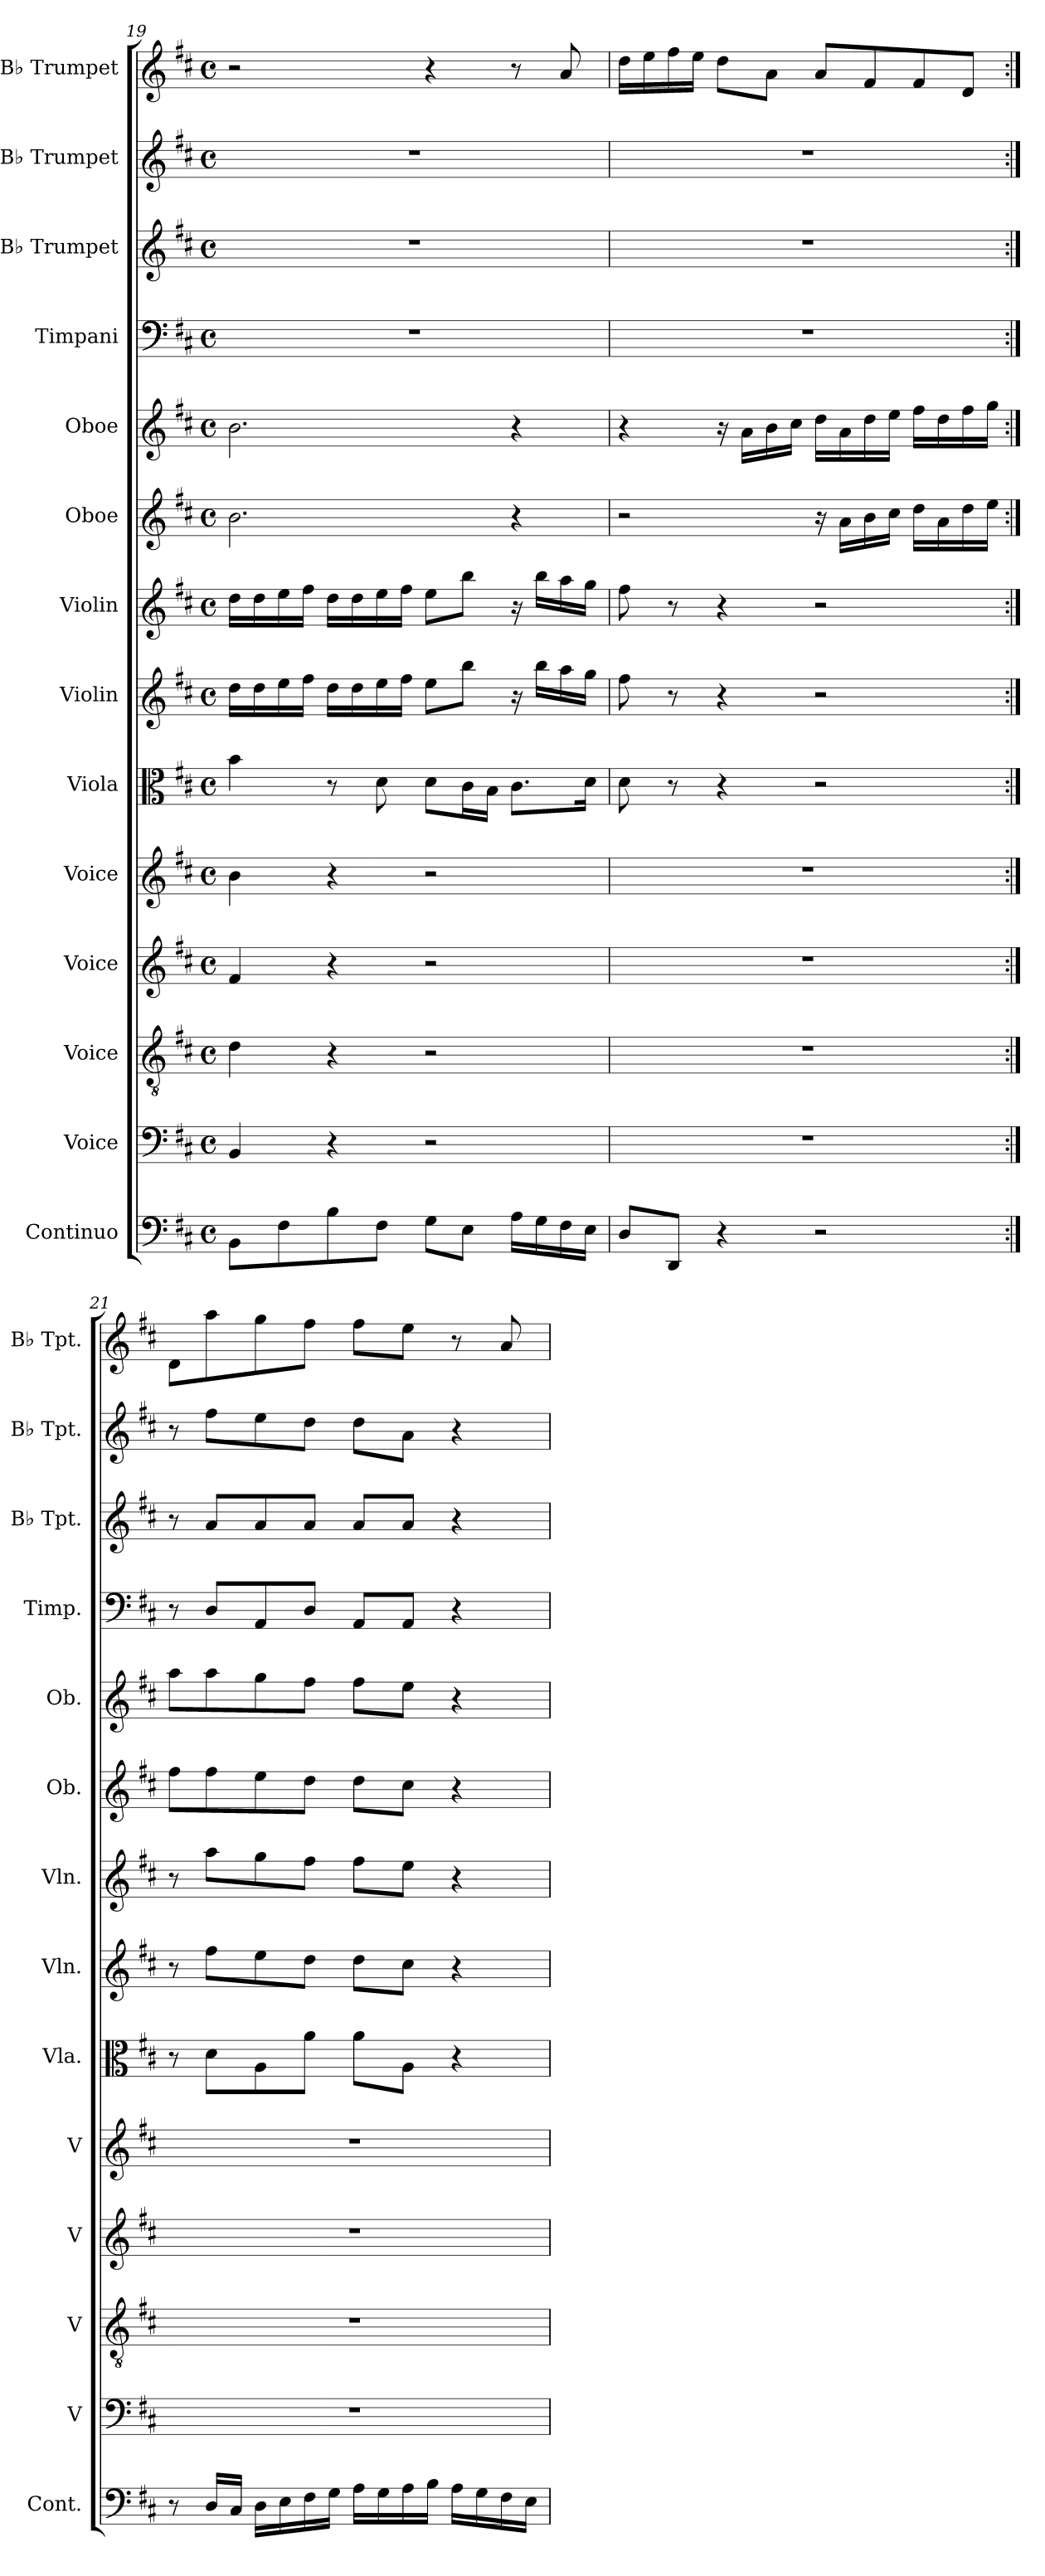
**kern	**kern	**kern	**kern	**kern	**kern	**kern	**kern	**kern	**kern	**kern	**kern	**kern	**kern
*part14	*part13	*part12	*part11	*part10	*part9	*part8	*part7	*part6	*part5	*part4	*part3	*part2	*part1
*staff14	*staff13	*staff12	*staff11	*staff10	*staff9	*staff8	*staff7	*staff6	*staff5	*staff4	*staff3	*staff2	*staff1
*I"Continuo	*I"Voice	*I"Voice	*I"Voice	*I"Voice	*I"Viola	*I"Violin	*I"Violin	*I"Oboe	*I"Oboe	*I"Timpani	*I"B♭ Trumpet	*I"B♭ Trumpet	*I"B♭ Trumpet
*I'Cont.	*I'V	*I'V	*I'V	*I'V	*I'Vla.	*I'Vln.	*I'Vln.	*I'Ob.	*I'Ob.	*I'Timp.	*I'B♭ Tpt.	*I'B♭ Tpt.	*I'B♭ Tpt.
*clefF4	*clefF4	*clefGv2	*clefG2	*clefG2	*clefC3	*clefG2	*clefG2	*clefG2	*clefG2	*clefF4	*clefG2	*clefG2	*clefG2
*	*	*	*	*	*	*	*	*	*	*	*ITrd1c2	*ITrd1c2	*ITrd1c2
*k[f#c#]	*k[f#c#]	*k[f#c#]	*k[f#c#]	*k[f#c#]	*k[f#c#]	*k[f#c#]	*k[f#c#]	*k[f#c#]	*k[f#c#]	*k[f#c#]	*k[]	*k[]	*k[]
*M4/4	*M4/4	*M4/4	*M4/4	*M4/4	*M4/4	*M4/4	*M4/4	*M4/4	*M4/4	*M4/4	*M4/4	*M4/4	*M4/4
*met(c)	*met(c)	*met(c)	*met(c)	*met(c)	*met(c)	*met(c)	*met(c)	*met(c)	*met(c)	*met(c)	*met(c)	*met(c)	*met(c)
=19	=19	=19	=19	=19	=19	=19	=19	=19	=19	=19	=19	=19	=19
8BBL	4BB	4d	4f#	4b	4b	16ddLL	16ddLL	2.b	2.b	1r	1r	1r	2r
.	.	.	.	.	.	16dd	16dd	.	.	.	.	.	.
8F#	.	.	.	.	.	16ee	16ee	.	.	.	.	.	.
.	.	.	.	.	.	16ff#JJ	16ff#JJ	.	.	.	.	.	.
8B	4r	4r	4r	4r	8r	16ddLL	16ddLL	.	.	.	.	.	.
.	.	.	.	.	.	16dd	16dd	.	.	.	.	.	.
8F#J	.	.	.	.	8d	16ee	16ee	.	.	.	.	.	.
.	.	.	.	.	.	16ff#JJ	16ff#JJ	.	.	.	.	.	.
8GL	2r	2r	2r	2r	8dL	8eeL	8eeL	.	.	.	.	.	4r
8EJ	.	.	.	.	16c#L	8bbJ	8bbJ	.	.	.	.	.	.
.	.	.	.	.	16BJJ	.	.	.	.	.	.	.	.
16ALL	.	.	.	.	8.c#L	16r	16r	4r	4r	.	.	.	8r
16G	.	.	.	.	.	16bbLL	16bbLL	.	.	.	.	.	.
16F#	.	.	.	.	.	16aa	16aa	.	.	.	.	.	8g
16EJJ	.	.	.	.	16dJk	16ggJJ	16ggJJ	.	.	.	.	.	.
=20	=20	=20	=20	=20	=20	=20	=20	=20	=20	=20	=20	=20	=20
8DL	1r	1r	1r	1r	8d	8ff#	8ff#	2r	4r	1r	1r	1r	16ccLL
.	.	.	.	.	.	.	.	.	.	.	.	.	16dd
8DDJ	.	.	.	.	8r	8r	8r	.	.	.	.	.	16ee
.	.	.	.	.	.	.	.	.	.	.	.	.	16ddJJ
4r	.	.	.	.	4r	4r	4r	.	16r	.	.	.	8ccL
.	.	.	.	.	.	.	.	.	16aLL	.	.	.	.
.	.	.	.	.	.	.	.	.	16b	.	.	.	8gJ
.	.	.	.	.	.	.	.	.	16cc#JJ	.	.	.	.
2r	.	.	.	.	2r	2r	2r	16r	16ddLL	.	.	.	8gL
.	.	.	.	.	.	.	.	16aLL	16a	.	.	.	.
.	.	.	.	.	.	.	.	16b	16dd	.	.	.	8e
.	.	.	.	.	.	.	.	16cc#JJ	16eeJJ	.	.	.	.
.	.	.	.	.	.	.	.	16ddLL	16ff#LL	.	.	.	8e
.	.	.	.	.	.	.	.	16a	16dd	.	.	.	.
.	.	.	.	.	.	.	.	16dd	16ff#	.	.	.	8cJ
.	.	.	.	.	.	.	.	16eeJJ	16ggJJ	.	.	.	.
=21:|!	=21:|!	=21:|!	=21:|!	=21:|!	=21:|!	=21:|!	=21:|!	=21:|!	=21:|!	=21:|!	=21:|!	=21:|!	=21:|!
8r	1r	1r	1r	1r	8r	8r	8r	8ff#L	8aaL	8r	8r	8r	8cL
16DLL	.	.	.	.	8dL	8ff#L	8aaL	8ff#	8aa	8DL	8gL	8eeL	8gg
16C#JJ	.	.	.	.	.	.	.	.	.	.	.	.	.
16DLL	.	.	.	.	8A	8ee	8gg	8ee	8gg	8AA	8g	8dd	8ff
16E	.	.	.	.	.	.	.	.	.	.	.	.	.
16F#	.	.	.	.	8aJ	8ddJ	8ff#J	8ddJ	8ff#J	8DJ	8gJ	8ccJ	8eeJ
16GJJ	.	.	.	.	.	.	.	.	.	.	.	.	.
16ALL	.	.	.	.	8aL	8ddL	8ff#L	8ddL	8ff#L	8AAL	8gL	8ccL	8eeL
16G	.	.	.	.	.	.	.	.	.	.	.	.	.
16A	.	.	.	.	8AJ	8cc#J	8eeJ	8cc#J	8eeJ	8AAJ	8gJ	8gJ	8ddJ
16BJJ	.	.	.	.	.	.	.	.	.	.	.	.	.
16ALL	.	.	.	.	4r	4r	4r	4r	4r	4r	4r	4r	8r
16G	.	.	.	.	.	.	.	.	.	.	.	.	.
16F#	.	.	.	.	.	.	.	.	.	.	.	.	8g
16EJJ	.	.	.	.	.	.	.	.	.	.	.	.	.
=	=	=	=	=	=	=	=	=	=	=	=	=	=
*-	*-	*-	*-	*-	*-	*-	*-	*-	*-	*-	*-	*-	*-
